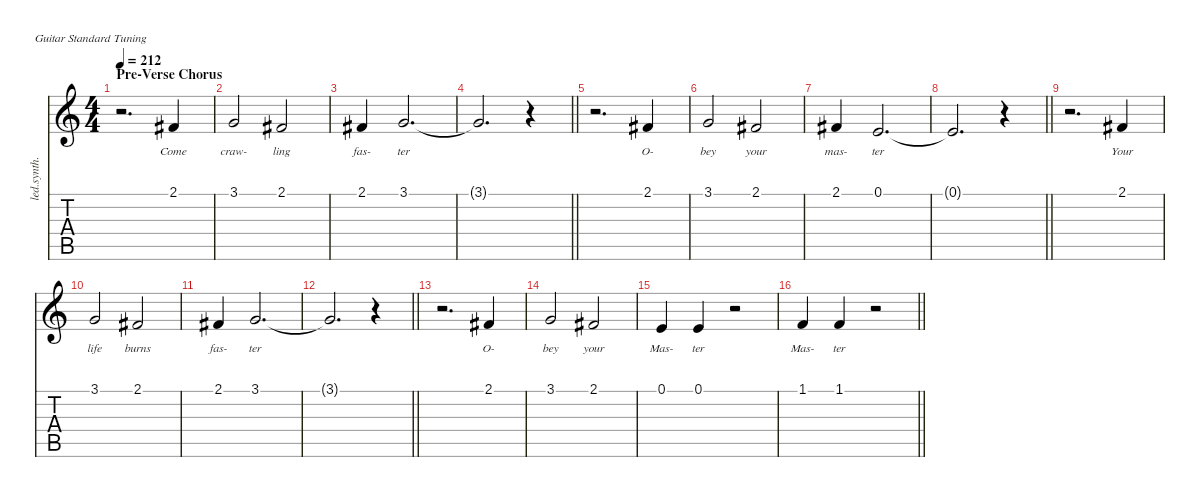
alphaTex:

\defaultSystemsLayout 4
\hideDynamics
\bracketExtendMode nobrackets
\track ("James - Vocals" "led.synth.") {instrument lead6voice}
\staff {score tabs}
\tuning (E4 B3 G3 D3 A2 E2)
\ts (4 4)
\section ("" "Pre-Verse Chorus")
\tempo 212
\clef g2
\ks c
r.2{d dy f} 2.1{acc #}.4{lyrics (0 "Come") lyrics (1 "") lyrics (2 "") lyrics (3 "") lyrics (4 "") dy fff} |
3.1.2{lyrics (0 "craw-") lyrics (1 "") lyrics (2 "") lyrics (3 "") lyrics (4 "")} 2.1{acc #}.2{lyrics (0 "ling") lyrics (1 "") lyrics (2 "") lyrics (3 "") lyrics (4 "")} |
2.1{acc #}.4{lyrics (0 "fas-") lyrics (1 "") lyrics (2 "") lyrics (3 "") lyrics (4 "")} 3.1.2{d lyrics (0 "ter") lyrics (1 "") lyrics (2 "") lyrics (3 "") lyrics (4 "")} |
\barLineRight lightlight
3.1{t}.2{d dy f} r.4 |
r.2{d} 2.1{acc #}.4{lyrics (0 "O-") lyrics (1 "") lyrics (2 "") lyrics (3 "") lyrics (4 "") dy fff} |
3.1.2{lyrics (0 "bey") lyrics (1 "") lyrics (2 "") lyrics (3 "") lyrics (4 "")} 2.1{acc #}.2{lyrics (0 "your") lyrics (1 "") lyrics (2 "") lyrics (3 "") lyrics (4 "")} |
2.1{acc #}.4{lyrics (0 "mas-") lyrics (1 "") lyrics (2 "") lyrics (3 "") lyrics (4 "")} 0.1.2{d lyrics (0 "ter") lyrics (1 "") lyrics (2 "") lyrics (3 "") lyrics (4 "")} |
\barLineRight lightlight
0.1{t}.2{d dy f} r.4 |
r.2{d} 2.1{acc #}.4{lyrics (0 "Your") lyrics (1 "") lyrics (2 "") lyrics (3 "") lyrics (4 "") dy fff} |
3.1.2{lyrics (0 "life") lyrics (1 "") lyrics (2 "") lyrics (3 "") lyrics (4 "")} 2.1{acc #}.2{lyrics (0 "burns") lyrics (1 "") lyrics (2 "") lyrics (3 "") lyrics (4 "")} |
2.1{acc #}.4{lyrics (0 "fas-") lyrics (1 "") lyrics (2 "") lyrics (3 "") lyrics (4 "")} 3.1.2{d lyrics (0 "ter") lyrics (1 "") lyrics (2 "") lyrics (3 "") lyrics (4 "")} |
\barLineRight lightlight
3.1{t}.2{d dy f} r.4 |
r.2{d} 2.1{acc #}.4{lyrics (0 "O-") lyrics (1 "") lyrics (2 "") lyrics (3 "") lyrics (4 "") dy fff} |
3.1.2{lyrics (0 "bey") lyrics (1 "") lyrics (2 "") lyrics (3 "") lyrics (4 "")} 2.1{acc #}.2{lyrics (0 "your") lyrics (1 "") lyrics (2 "") lyrics (3 "") lyrics (4 "")} |
0.1.4{lyrics (0 "Mas-") lyrics (1 "") lyrics (2 "") lyrics (3 "") lyrics (4 "")} 0.1.4{lyrics (0 "ter") lyrics (1 "") lyrics (2 "") lyrics (3 "") lyrics (4 "")} r.2 |
\barLineRight lightlight
1.1.4{lyrics (0 "Mas-") lyrics (1 "") lyrics (2 "") lyrics (3 "") lyrics (4 "")} 1.1.4{lyrics (0 "ter") lyrics (1 "") lyrics (2 "") lyrics (3 "") lyrics (4 "")} r.2
